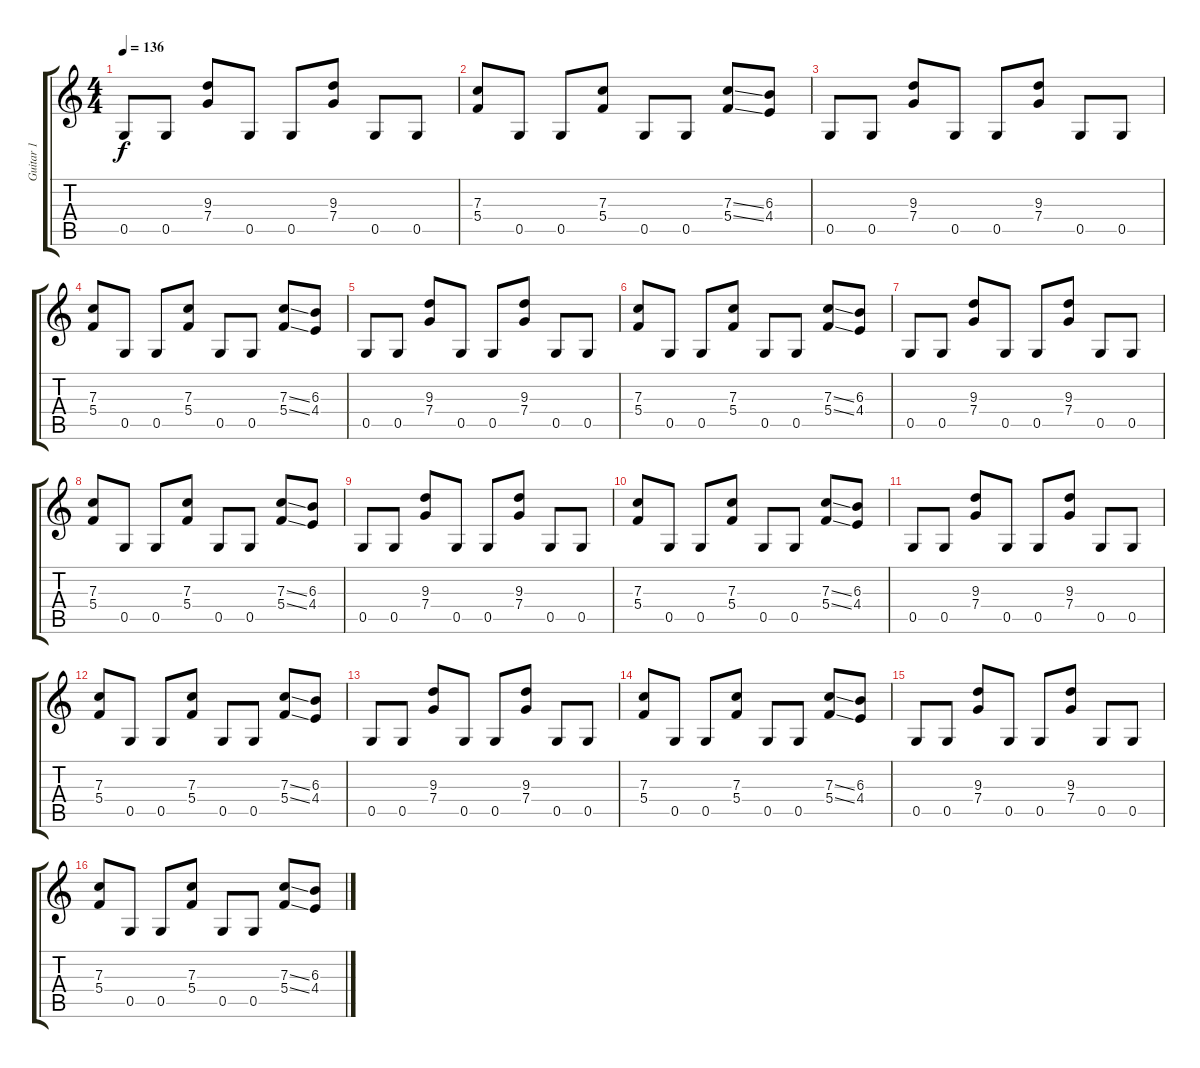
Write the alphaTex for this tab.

\track ("Guitar 1" "Guitar 1") {instrument overdrivenguitar}
\staff {score tabs}
\tuning (D4 A3 F3 C3 G2 D2) {hide}
\ts (4 4)
\tempo 136
\clef g2
\ks c
0.5.8{dy f instrument overdrivenguitar} 0.5.8 (9.3 7.4).8 0.5.8 0.5.8 (9.3 7.4).8 0.5.8 0.5.8 |
(7.3 5.4).8 0.5.8 0.5.8 (7.3 5.4).8 0.5.8 0.5.8 (7.3{ss} 5.4{ss}).8 (6.3 4.4).8 |
0.5.8 0.5.8 (9.3 7.4).8 0.5.8 0.5.8 (9.3 7.4).8 0.5.8 0.5.8 |
(7.3 5.4).8 0.5.8 0.5.8 (7.3 5.4).8 0.5.8 0.5.8 (7.3{ss} 5.4{ss}).8 (6.3 4.4).8 |
0.5.8 0.5.8 (9.3 7.4).8 0.5.8 0.5.8 (9.3 7.4).8 0.5.8 0.5.8 |
(7.3 5.4).8 0.5.8 0.5.8 (7.3 5.4).8 0.5.8 0.5.8 (7.3{ss} 5.4{ss}).8 (6.3 4.4).8 |
0.5.8 0.5.8 (9.3 7.4).8 0.5.8 0.5.8 (9.3 7.4).8 0.5.8 0.5.8 |
(7.3 5.4).8 0.5.8 0.5.8 (7.3 5.4).8 0.5.8 0.5.8 (7.3{ss} 5.4{ss}).8 (6.3 4.4).8 |
0.5.8 0.5.8 (9.3 7.4).8 0.5.8 0.5.8 (9.3 7.4).8 0.5.8 0.5.8 |
(7.3 5.4).8 0.5.8 0.5.8 (7.3 5.4).8 0.5.8 0.5.8 (7.3{ss} 5.4{ss}).8 (6.3 4.4).8 |
0.5.8 0.5.8 (9.3 7.4).8 0.5.8 0.5.8 (9.3 7.4).8 0.5.8 0.5.8 |
(7.3 5.4).8 0.5.8 0.5.8 (7.3 5.4).8 0.5.8 0.5.8 (7.3{ss} 5.4{ss}).8 (6.3 4.4).8 |
0.5.8 0.5.8 (9.3 7.4).8 0.5.8 0.5.8 (9.3 7.4).8 0.5.8 0.5.8 |
(7.3 5.4).8 0.5.8 0.5.8 (7.3 5.4).8 0.5.8 0.5.8 (7.3{ss} 5.4{ss}).8 (6.3 4.4).8 |
0.5.8 0.5.8 (9.3 7.4).8 0.5.8 0.5.8 (9.3 7.4).8 0.5.8 0.5.8 |
(7.3 5.4).8 0.5.8 0.5.8 (7.3 5.4).8 0.5.8 0.5.8 (7.3{ss} 5.4{ss}).8 (6.3 4.4).8
